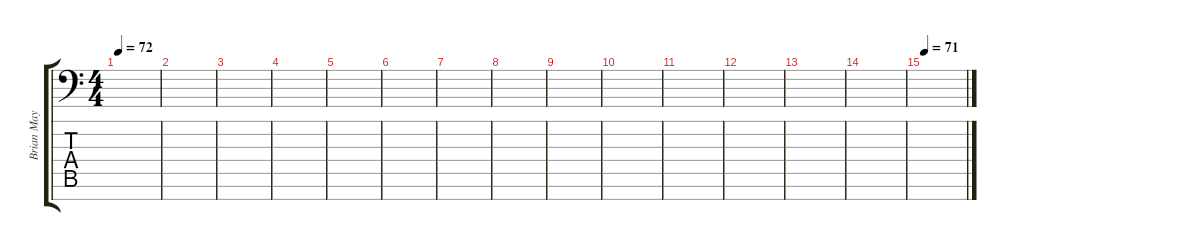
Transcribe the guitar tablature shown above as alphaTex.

\track ("Brian May - Red Special - Guit" "Brian May ") {instrument overdrivenguitar}
\staff {score tabs}
\tuning (E4 B3 G3 D3 A2 E2 C-1) {hide}
\ts (4 4)
\tempo 72
\clef f4
\ks c
|
|
|
|
|
|
|
|
|
|
|
|
|
|
\tempo 71
